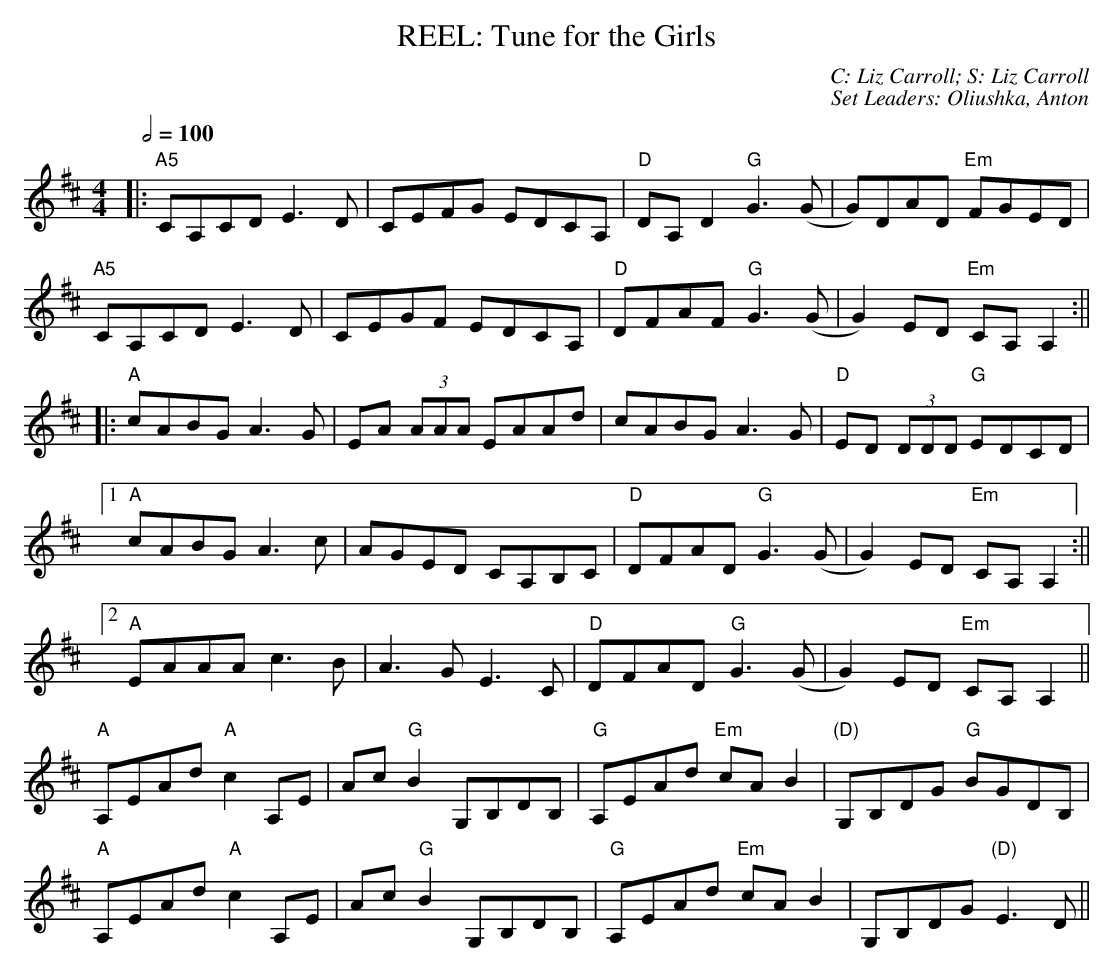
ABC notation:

X:1
T: REEL: Tune for the Girls
C: C: Liz Carroll; S: Liz Carroll
C: Set Leaders: Oliushka, Anton
M: 4/4
L: 1/8
Q: 1/2=100
K: Amix
|:"A5"CA,CD E3D|CEFG EDCA,|"D"DA,D2 "G"G3(G|G)DAD "Em"FGED|
"A5"CA,CD E3D|CEGF EDCA,|"D"DFAF "G"G3(G|G2)ED "Em"CA,A,2:||
|:"A"cABG A3G|EA (3AAA EAAd|cABG A3G|"D"ED (3DDD "G"EDCD|
[1 "A"cABG A3c|AGED CA,B,C|"D"DFAD "G"G3(G|G2)ED "Em"CA,A,2:||
[2 "A"EAAA c3B|A3G E3C|"D"DFAD "G"G3(G|G2)ED "Em"CA,A,2||
"A"A,EAd "A"c2A,E|Ac"G"B2 G,B,DB,|"G"A,EAd "Em"cAB2|"(D)"G,B,DG "G"BGDB,|
"A"A,EAd "A"c2A,E|Ac"G"B2 G,B,DB,|"G"A,EAd "Em"cAB2|G,B,DG "(D)"E3D||
